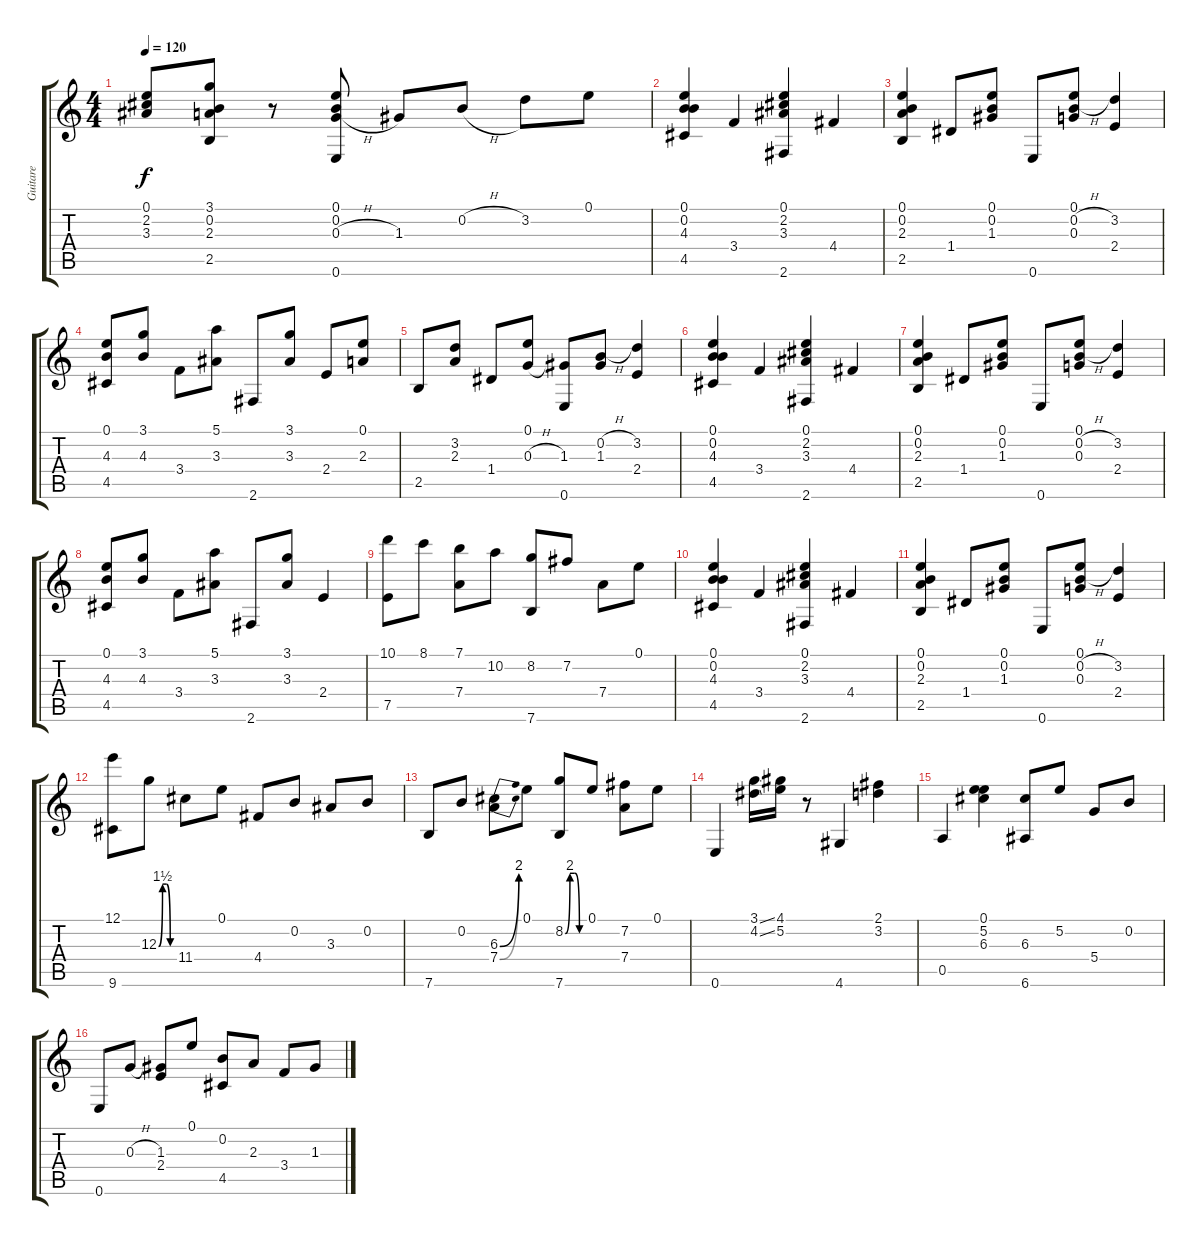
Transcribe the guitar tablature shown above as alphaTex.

\track ("Guitare" "Guitare") {instrument acousticguitarnylon}
\staff {score tabs}
\tuning (E4 B3 G3 D3 A2 E2) {hide}
\ts (4 4)
\tempo 120
\clef g2
\ks c
(0.1 2.2 3.3).8{dy f} (3.1 0.2 2.3 2.5).8 r.8 (0.1 0.2 0.3{h} 0.6).8 1.3.8 0.2{h}.8 3.2.8 0.1.8 |
(0.1 0.2 4.3 4.5).4 3.4.4 (0.1 2.2 3.3 2.6).4 4.4.4 |
(0.1 0.2 2.3 2.5).4 1.4.8 (0.1 0.2 1.3).8 0.6.8 (0.1 0.2{h} 0.3).8 (3.2 2.4).4 |
(0.1 4.3 4.5).8 (3.1 4.3).8 3.4.8 (5.1 3.3).8 2.6.8 (3.1 3.3).8 2.4.8 (0.1 2.3).8 |
2.5.8 (3.2 2.3).8 1.4.8 (0.1 0.3{h}).8 (1.3 0.6).8 (0.2{h} 1.3).8 (3.2 2.4).4 |
(0.1 0.2 4.3 4.5).4 3.4.4 (0.1 2.2 3.3 2.6).4 4.4.4 |
(0.1 0.2 2.3 2.5).4 1.4.8 (0.1 0.2 1.3).8 0.6.8 (0.1 0.2{h} 0.3).8 (3.2 2.4).4 |
(0.1 4.3 4.5).8 (3.1 4.3).8 3.4.8 (5.1 3.3).8 2.6.8 (3.1 3.3).8 2.4.4 |
(10.1 7.5).8 8.1.8 (7.1 7.4).8 10.2.8 (8.2 7.6).8 7.2.8 7.4.8 0.1.8 |
(0.1 0.2 4.3 4.5).4 3.4.4 (0.1 2.2 3.3 2.6).4 4.4.4 |
(0.1 0.2 2.3 2.5).4 1.4.8 (0.1 0.2 1.3).8 0.6.8 (0.1 0.2{h} 0.3).8 (3.2 2.4).4 |
(12.1 9.6).8 12.3{be (custom 0 0 15 6 30 6 45 0 60 0)}.8 11.4.8 0.1.8 4.4.8 0.2.8 3.3.8 0.2.8 |
7.6.8 0.2.8 (6.3{be (bend 0 0 60 8)} 7.4{be (bend 0 0 60 8)}).8 0.1.8 (8.2{be (custom 0 0 15 8 30 8 45 0 60 0)} 7.6).8 0.1.8 (7.2 7.4).8 0.1.8 |
0.6.4 (3.1{ss} 4.2{ss}).16 (4.1 5.2).16 r.8 4.6.4 (2.1 3.2).4 |
0.5.4 (0.1 5.2 6.3).4 (6.3 6.6).8 5.2.8 5.4.8 0.2.8 |
0.6.8 0.3{h}.8 (1.3 2.4).8 0.1.8 (0.2 4.5).8 2.3.8 3.4.8 1.3.8
